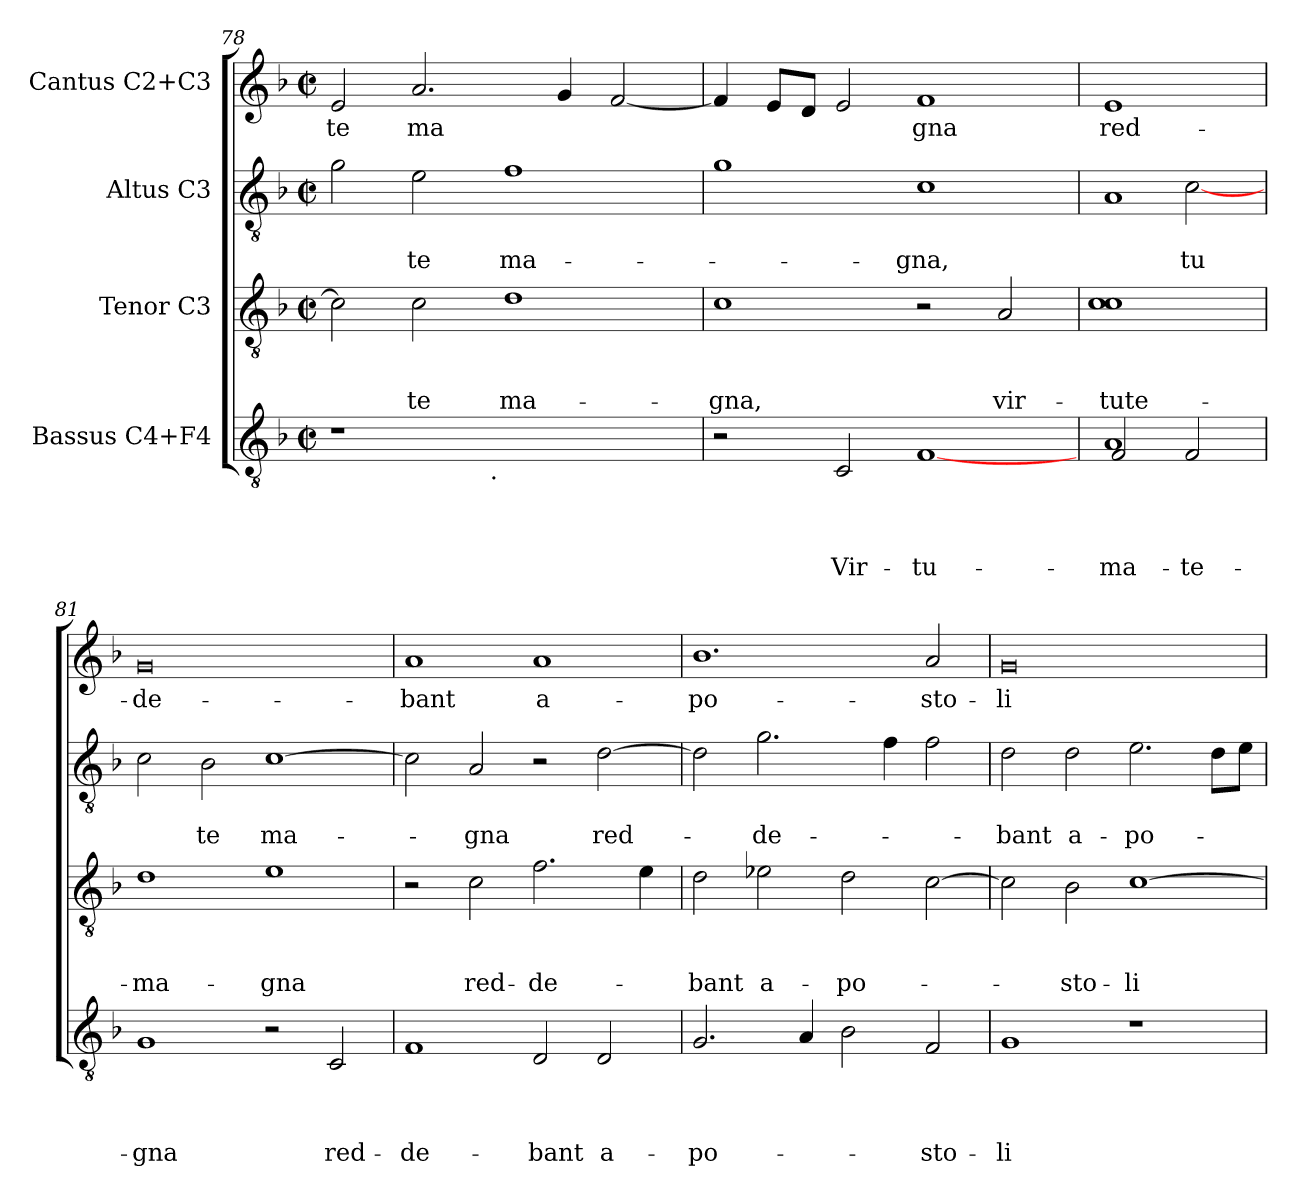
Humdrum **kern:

**kern	**text	**text	**text	**text	**kern	**text	**text	**text	**kern	**text	**text	**kern	**text
*part4	*part4	*part4	*part4	*part4	*part3	*part3	*part3	*part3	*part2	*part2	*part2	*part1	*part1
*staff4	*staff4	*staff4	*staff4	*staff4	*staff3	*staff3	*staff3	*staff3	*staff2	*staff2	*staff2	*staff1	*staff1
*I"Bassus C4+F4	*	*	*	*	*I"Tenor C3	*	*	*	*I"Altus C3	*	*	*I"Cantus C2+C3	*
*clefGv2	*	*	*	*	*clefGv2	*	*	*	*clefGv2	*	*	*clefG2	*
*k[b-]	*	*	*	*	*k[b-]	*	*	*	*k[b-]	*	*	*k[b-]	*
*F:	*	*	*	*	*F:	*	*	*	*F:	*	*	*F:	*
*M2/2	*	*	*	*	*M2/2	*	*	*	*M2/2	*	*	*M2/2	*
*met(c|)	*	*	*	*	*met(c|)	*	*	*	*met(c|)	*	*	*met(c|)	*
=78	=78	=78	=78	=78	=78	=78	=78	=78	=78	=78	=78	=78	=78
!	!	!	!	!	!	!	!	!	!	!	!	!	!LO:LY:b
*^	*	*	*	*	*	*	*	*	*	*	*	*	*
1r	2ryy	.	.	.	.	2c\]	.	.	.	2g\	.	.	2e/	-te
!	!	!	!	!	!	!	!	!	!LO:LY:b	!	!	!LO:LY:b	!	!LO:LY:b
.	4...ryy	.	.	.	.	2c\	.	.	-te	2e\	.	-te	2.a/	ma
!	!LO:TX:b:t=.	!	!	!	!	!	!	!	!	!	!	!	!	!
.	1ryy	.	.	.	.	.	.	.	.	.	.	.	.	.
!	!	!	!	!	!	!	!	!	!LO:LY:b	!	!	!LO:LY:b	!	!
1ryy	.	.	.	.	.	1d	.	.	ma-	1f	.	ma-	.	.
.	.	.	.	.	.	.	.	.	.	.	.	.	4g/	.
.	.	.	.	.	.	.	.	.	.	.	.	.	[<2f/	.
.	32ryy	.	.	.	.	.	.	.	.	.	.	.	.	.
=79	=79	=79	=79	=79	=79	=79	=79	=79	=79	=79	=79	=79	=79	=79
!	!	!	!	!	!	!	!	!	!LO:LY:b	!	!	!	!	!
*v	*v	*	*	*	*	*	*	*	*	*	*	*	*	*
2r	.	.	.	.	1c	.	.	-gna,	1g	.	.	4f/]	.
.	.	.	.	.	.	.	.	.	.	.	.	8e/L	.
.	.	.	.	.	.	.	.	.	.	.	.	8d/J	.
!	!	!	!	!LO:LY:b	!	!	!	!	!	!	!	!	!
2C/	.	.	.	Vir-	.	.	.	.	.	.	.	2e/	.
!	!	!	!	!LO:LY:b	!	!	!	!	!	!	!LO:LY:b	!	!LO:LY:b
[<1F	.	.	.	-tu-	2r	.	.	.	1c	.	-gna,	1f	gna
!	!	!	!	!	!	!	!	!LO:LY:b	!	!	!	!	!
.	.	.	.	.	2A/	.	.	vir-	.	.	.	.	.
=80	=80	=80	=80	=80	=80	=80	=80	=80	=80	=80	=80	=80	=80
*^	*	*	*	*	*	*	*	*	*	*	*	*	*
!	!	!	!	!	!LO:LY:b	!	!	!	!LO:LY:b	!	!	!	!	!LO:LY:b
*	*	*	*	*	*	*	*	*	*	*^	*	*	*	*
1A	2F/	.	.	.	-ma-	1c 1c	.	.	-tute-	1A	2ryy	.	.	1e	red-
!	!	!	!	!	!LO:LY:b	!	!	!	!	!	!	!	!LO:LY:b	!	!
.	2F/	.	.	.	-te	.	.	.	.	.	[>2c\	.	tu-	.	.
=81	=81	=81	=81	=81	=81	=81	=81	=81	=81	=81	=81	=81	=81	=81	=81
!	!	!	!	!	!LO:LY:b	!	!	!	!LO:LY:b	!	!	!	!	!	!LO:LY:b
*v	*v	*	*	*	*	*	*	*	*	*v	*v	*	*	*	*
1G	.	.	.	gna	1d	.	.	-ma-	2c\	.	.	0g	-de-
!	!	!	!	!	!	!	!	!	!	!	!LO:LY:b	!	!
.	.	.	.	.	.	.	.	.	2B-\	.	-te	.	.
!	!	!	!	!	!	!	!	!LO:LY:b	!	!	!LO:LY:b	!	!
2r	.	.	.	.	1e	.	.	-gna	[>1c	.	ma-	.	.
!	!	!	!	!LO:LY:b	!	!	!	!	!	!	!	!	!
2C/	.	.	.	red-	.	.	.	.	.	.	.	.	.
=82	=82	=82	=82	=82	=82	=82	=82	=82	=82	=82	=82	=82	=82
!	!	!	!	!LO:LY:b	!	!	!	!	!	!	!	!	!LO:LY:b
1F	.	.	.	-de-	2r	.	.	.	2c\]	.	.	1a	-bant
!	!	!	!	!	!	!	!	!LO:LY:b	!	!	!LO:LY:b	!	!
.	.	.	.	.	2c\	.	.	red-	2A/	.	-gna	.	.
!	!	!	!	!LO:LY:b	!	!	!	!LO:LY:b	!	!	!	!	!LO:LY:b
2D/	.	.	.	-bant	2.f\	.	.	-de-	2r	.	.	1a	a-
!	!	!	!	!LO:LY:b	!	!	!	!	!	!	!LO:LY:b	!	!
2D/	.	.	.	a-	.	.	.	.	[>2d\	.	red-	.	.
.	.	.	.	.	4e\	.	.	.	.	.	.	.	.
=83	=83	=83	=83	=83	=83	=83	=83	=83	=83	=83	=83	=83	=83
!	!	!	!	!LO:LY:b	!	!	!	!LO:LY:b	!	!	!	!	!LO:LY:b
2.G/	.	.	.	-po-	2d\	.	.	-bant	2d\]	.	.	1.b-	-po-
!	!	!	!	!	!	!	!	!LO:LY:b	!	!	!LO:LY:b	!	!
.	.	.	.	.	2e-X\	.	.	a-	2.g\	.	-de-	.	.
4A/	.	.	.	.	.	.	.	.	.	.	.	.	.
!	!	!	!	!	!	!	!	!LO:LY:b	!	!	!	!	!
2B-\	.	.	.	.	2d\	.	.	-po-	.	.	.	.	.
.	.	.	.	.	.	.	.	.	4f\	.	.	.	.
!	!	!	!	!LO:LY:b	!	!	!	!	!	!	!	!	!LO:LY:b
2F/	.	.	.	-sto-	[<2c\	.	.	.	2f\	.	.	2a/	-sto-
!!LO:LB:g=z
=84	=84	=84	=84	=84	=84	=84	=84	=84	=84	=84	=84	=84	=84
!	!	!	!	!LO:LY:b	!	!	!	!	!	!	!LO:LY:b	!	!LO:LY:b
1G	.	.	.	-li	2c\]	.	.	.	2d\	.	-bant	0g	-li
!	!	!	!	!	!	!	!	!LO:LY:b	!	!	!LO:LY:b	!	!
.	.	.	.	.	2B-\	.	.	-sto-	2d\	.	a-	.	.
!	!	!	!	!	!	!	!	!LO:LY:b	!	!	!LO:LY:b	!	!
1r	.	.	.	.	[>1c	.	.	-li	2.e\	.	-po-	.	.
.	.	.	.	.	.	.	.	.	8d\L	.	.	.	.
.	.	.	.	.	.	.	.	.	8e\J	.	.	.	.
=	=	=	=	=	=	=	=	=	=	=	=	=	=
*-	*-	*-	*-	*-	*-	*-	*-	*-	*-	*-	*-	*-	*-
